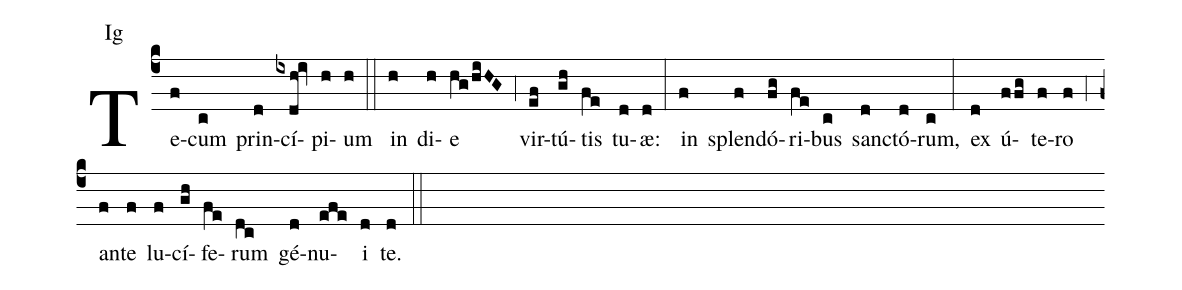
annotation: Ig;
%%
(c4) Te(f)cum(c) prin(d)cí(ixdh!iv)pi(h)um(h) (::) in(h) di(h)e(hg/hiHG) (;4) vir(ef)tú(gh)tis(fe) tu(d)æ:(d) (:) in(f) splen(f)dó(fg)ri(fe)bus(c) san(d)ctó(d)rum,(c) (:) ex(d) ú(ffg)te(f)ro(f) (;4) an(f)te(f) lu(f)cí(gh)fe(fe)rum(dc) gé(d)nu(efe)i(d) te.(d) (::)
